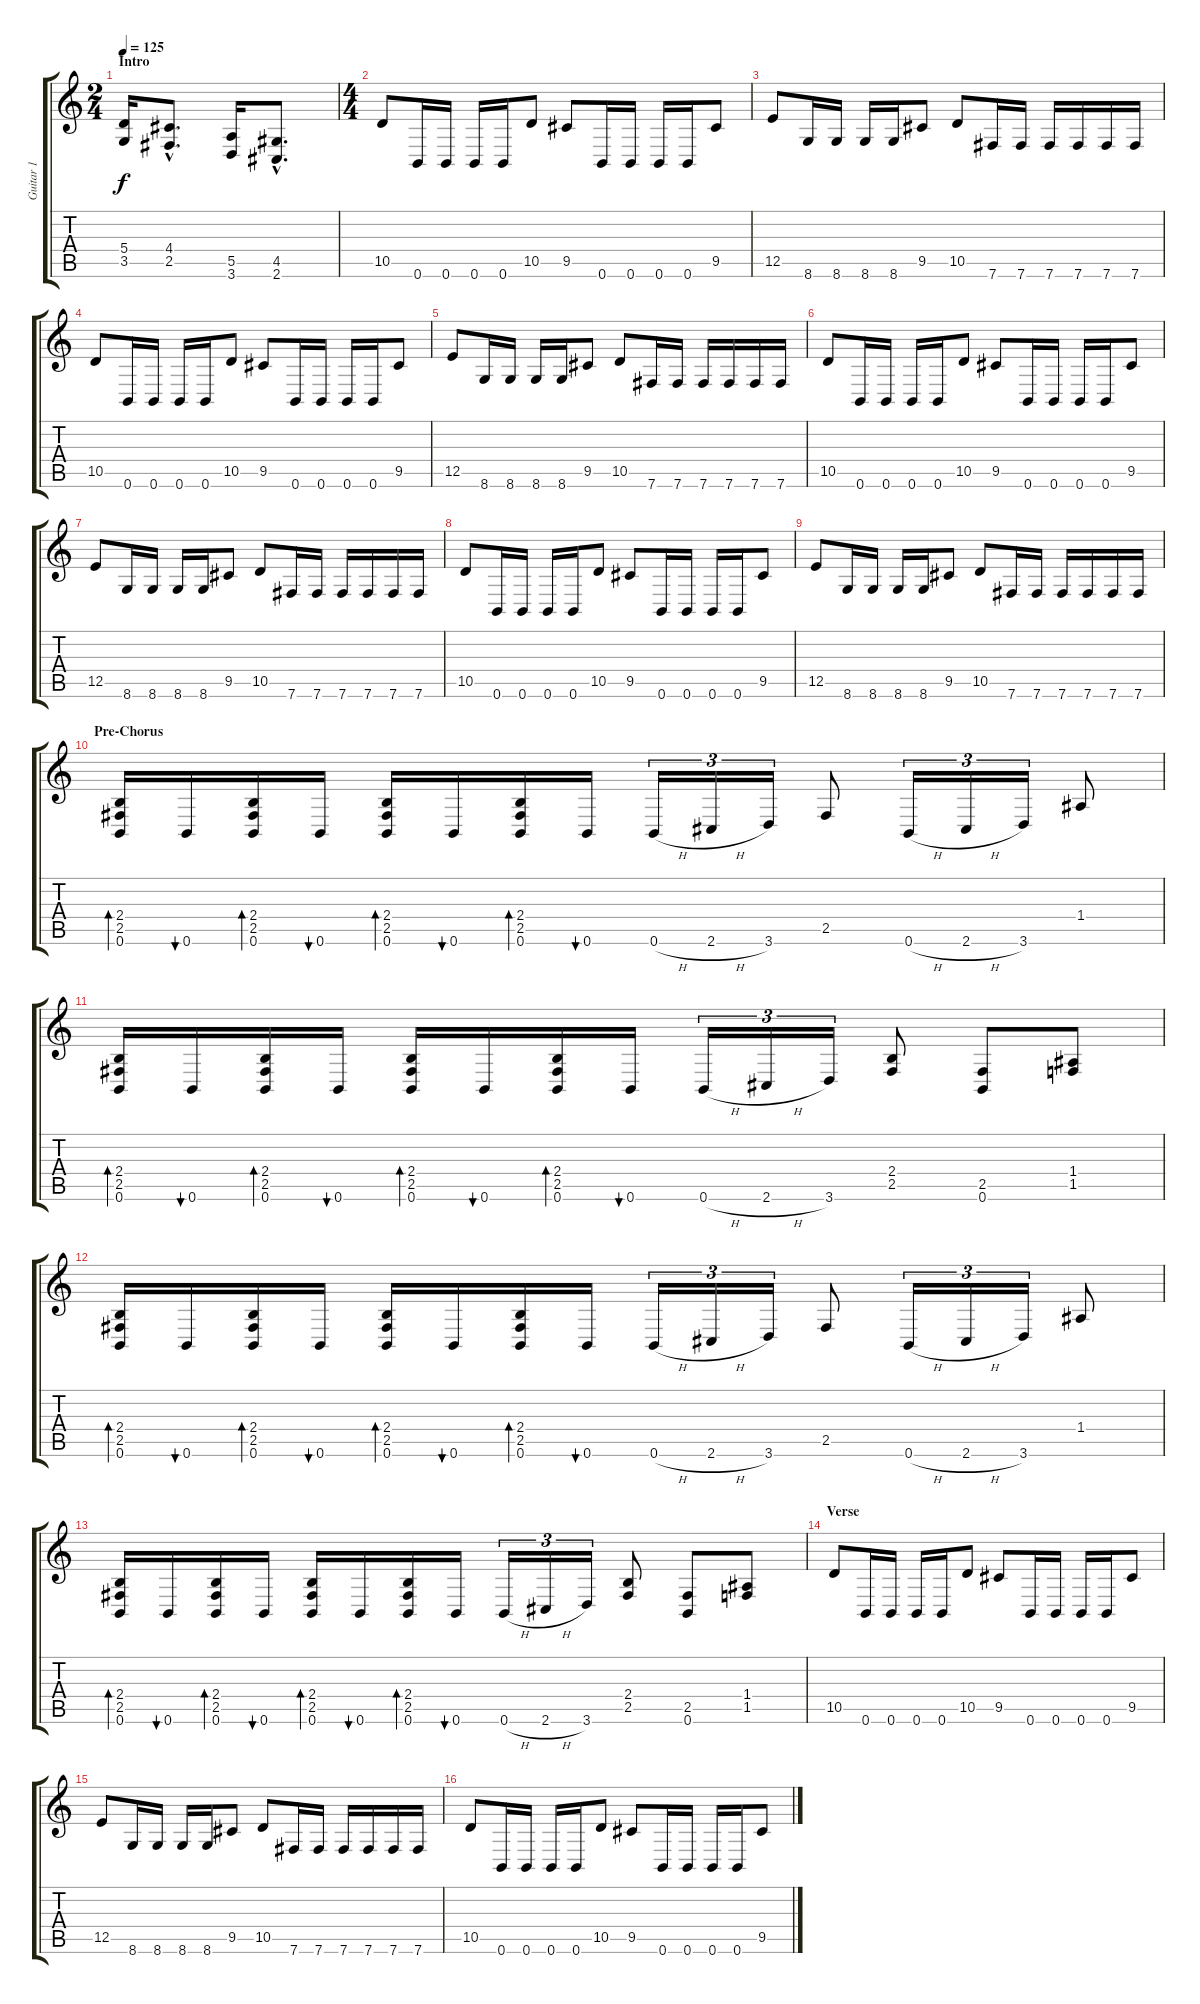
\track ("Guitar 1" "Guitar 1") {instrument distortionguitar}
\staff {score tabs}
\tuning (B3 Gb3 D3 A2 E2 B1) {hide}
\ts (2 4)
\section ("" "Intro")
\tempo 125
\clef g2
\ks c
(5.4 3.5).16{dy f instrument distortionguitar} (4.4{hac} 2.5{hac}).8{d} (5.5 3.6).16 (4.5{hac} 2.6{hac}).8{d} |
\ts (4 4)
10.5.8 0.6.16 0.6.16 0.6.16 0.6.16 10.5.8 9.5.8 0.6.16 0.6.16 0.6.16 0.6.16 9.5.8 |
12.5.8 8.6.16 8.6.16 8.6.16 8.6.16 9.5.8 10.5.8 7.6.16 7.6.16 7.6.16 7.6.16 7.6.16 7.6.16 |
10.5.8 0.6.16 0.6.16 0.6.16 0.6.16 10.5.8 9.5.8 0.6.16 0.6.16 0.6.16 0.6.16 9.5.8 |
12.5.8 8.6.16 8.6.16 8.6.16 8.6.16 9.5.8 10.5.8 7.6.16 7.6.16 7.6.16 7.6.16 7.6.16 7.6.16 |
10.5.8 0.6.16 0.6.16 0.6.16 0.6.16 10.5.8 9.5.8 0.6.16 0.6.16 0.6.16 0.6.16 9.5.8 |
12.5.8 8.6.16 8.6.16 8.6.16 8.6.16 9.5.8 10.5.8 7.6.16 7.6.16 7.6.16 7.6.16 7.6.16 7.6.16 |
10.5.8 0.6.16 0.6.16 0.6.16 0.6.16 10.5.8 9.5.8 0.6.16 0.6.16 0.6.16 0.6.16 9.5.8 |
12.5.8 8.6.16 8.6.16 8.6.16 8.6.16 9.5.8 10.5.8 7.6.16 7.6.16 7.6.16 7.6.16 7.6.16 7.6.16 |
\section ("" "Pre-Chorus")
(2.4 2.5 0.6).16{bd 60} 0.6.16{bu 60} (2.4 2.5 0.6).16{bd 60} 0.6.16{bu 60} (2.4 2.5 0.6).16{bd 60} 0.6.16{bu 60} (2.4 2.5 0.6).16{bd 60} 0.6.16{bu 60} 0.6{h}.16{tu (3 2)} 2.6{h}.16{tu (3 2)} 3.6.16{tu (3 2)} 2.5.8 0.6{h}.16{tu (3 2)} 2.6{h}.16{tu (3 2)} 3.6.16{tu (3 2)} 1.4.8 |
(2.4 2.5 0.6).16{bd 60} 0.6.16{bu 60} (2.4 2.5 0.6).16{bd 60} 0.6.16{bu 60} (2.4 2.5 0.6).16{bd 60} 0.6.16{bu 60} (2.4 2.5 0.6).16{bd 60} 0.6.16{bu 60} 0.6{h}.16{tu (3 2)} 2.6{h}.16{tu (3 2)} 3.6.16{tu (3 2)} (2.4 2.5).8 (2.5 0.6).8 (1.4 1.5).8 |
(2.4 2.5 0.6).16{bd 60} 0.6.16{bu 60} (2.4 2.5 0.6).16{bd 60} 0.6.16{bu 60} (2.4 2.5 0.6).16{bd 60} 0.6.16{bu 60} (2.4 2.5 0.6).16{bd 60} 0.6.16{bu 60} 0.6{h}.16{tu (3 2)} 2.6{h}.16{tu (3 2)} 3.6.16{tu (3 2)} 2.5.8 0.6{h}.16{tu (3 2)} 2.6{h}.16{tu (3 2)} 3.6.16{tu (3 2)} 1.4.8 |
(2.4 2.5 0.6).16{bd 60} 0.6.16{bu 60} (2.4 2.5 0.6).16{bd 60} 0.6.16{bu 60} (2.4 2.5 0.6).16{bd 60} 0.6.16{bu 60} (2.4 2.5 0.6).16{bd 60} 0.6.16{bu 60} 0.6{h}.16{tu (3 2)} 2.6{h}.16{tu (3 2)} 3.6.16{tu (3 2)} (2.4 2.5).8 (2.5 0.6).8 (1.4 1.5).8 |
\section ("" "Verse")
10.5.8 0.6.16 0.6.16 0.6.16 0.6.16 10.5.8 9.5.8 0.6.16 0.6.16 0.6.16 0.6.16 9.5.8 |
12.5.8 8.6.16 8.6.16 8.6.16 8.6.16 9.5.8 10.5.8 7.6.16 7.6.16 7.6.16 7.6.16 7.6.16 7.6.16 |
10.5.8 0.6.16 0.6.16 0.6.16 0.6.16 10.5.8 9.5.8 0.6.16 0.6.16 0.6.16 0.6.16 9.5.8
